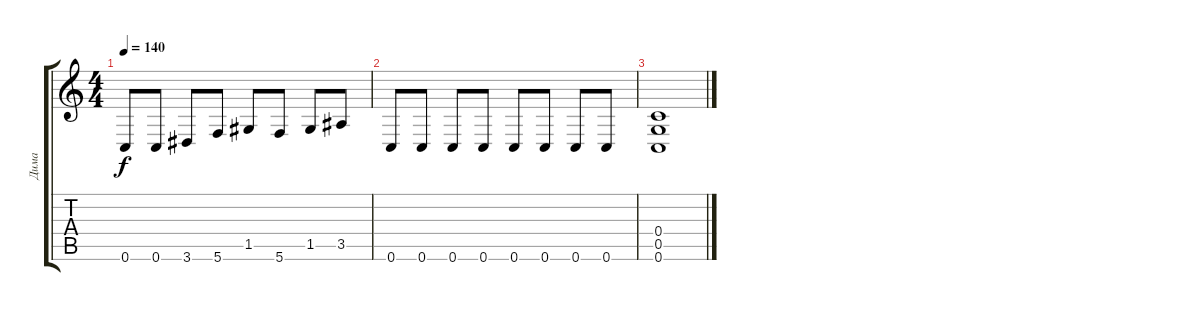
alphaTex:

\track ("Дима" "Дима") {instrument overdrivenguitar}
\staff {score tabs}
\tuning (E4 C4 G3 C3 G2 C2) {hide}
\ts (4 4)
\tempo 140
\clef g2
\ks c
0.6.8{dy f} 0.6.8 3.6.8 5.6.8 1.5.8 5.6.8 1.5.8 3.5.8 |
0.6.8 0.6.8 0.6.8 0.6.8 0.6.8 0.6.8 0.6.8 0.6.8 |
(0.4 0.5 0.6).1
